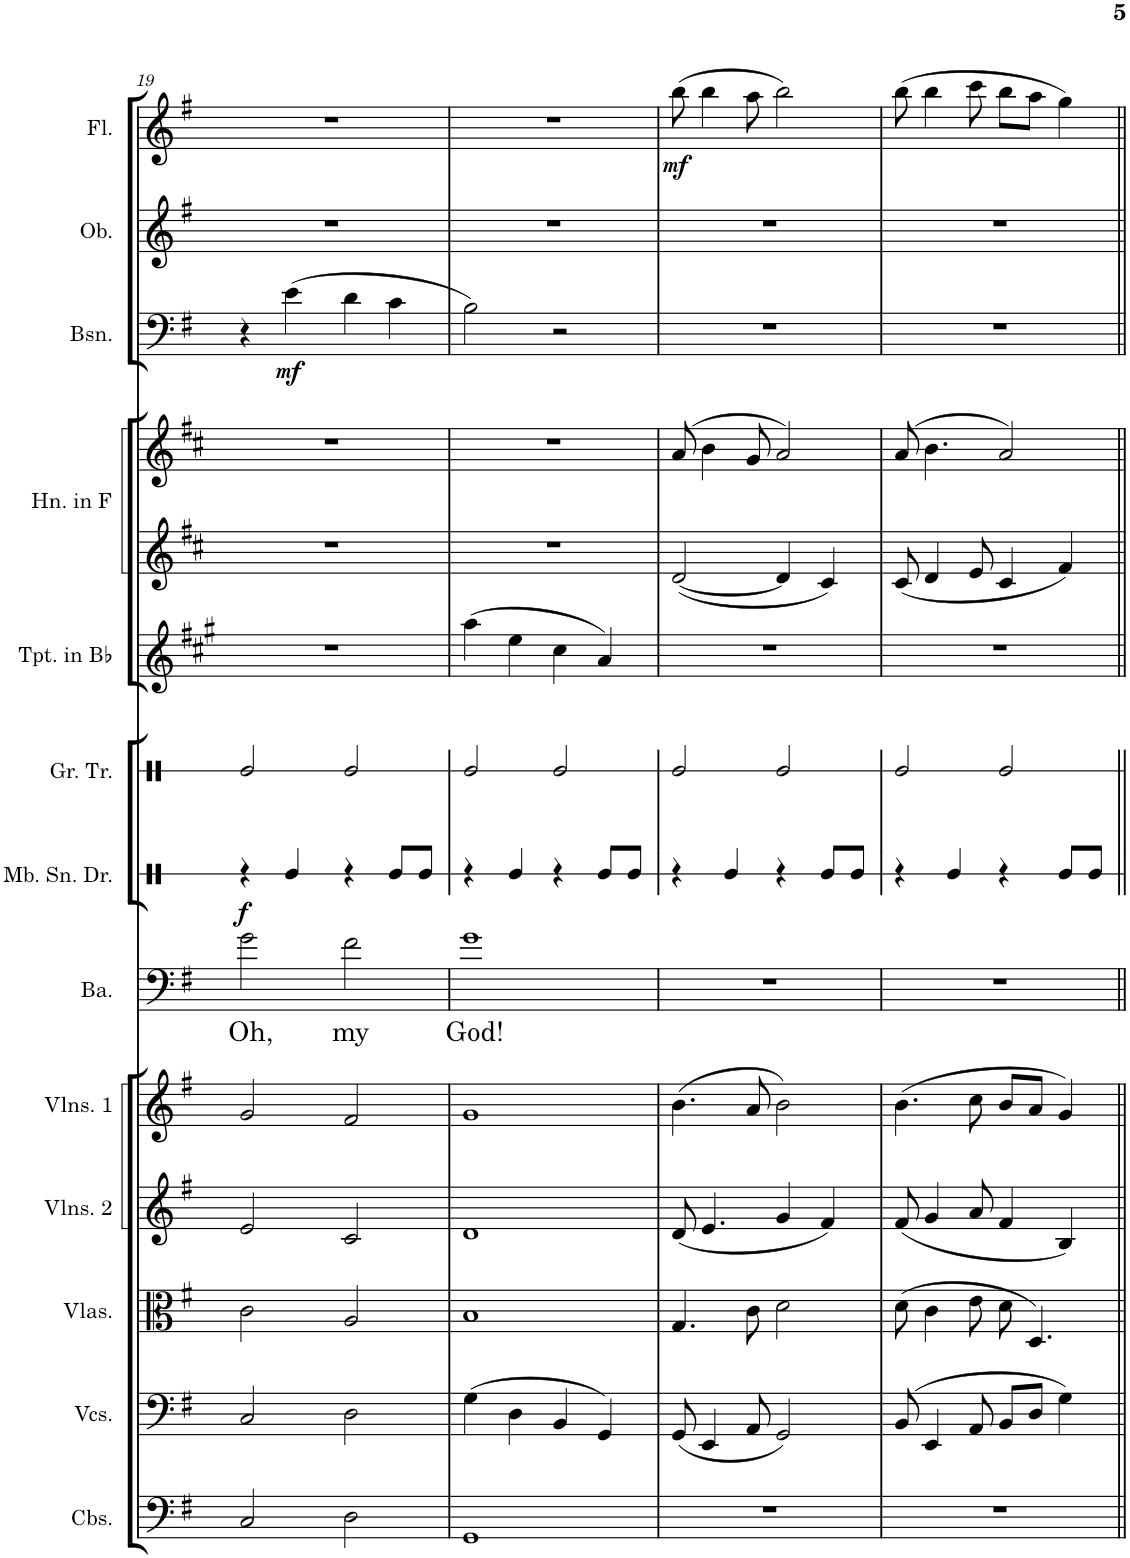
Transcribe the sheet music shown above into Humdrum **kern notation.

**kern	**kern	**kern	**kern	**kern	**kern	**text	**dynam	**kern	**kern	**kern	**kern	**kern	**kern	**dynam	**kern	**kern	**dynam
*part13	*part12	*part11	*part10	*part9	*part8	*part8	*part8	*part7	*part6	*part5	*part4	*part4	*part3	*part3	*part2	*part1	*part1
*staff14	*staff13	*staff12	*staff11	*staff10	*staff9	*staff9	*staff9	*staff8	*staff7	*staff6	*staff5	*staff4	*staff3	*staff3	*staff2	*staff1	*staff1
*I"Contrabasses	*I"Violoncellos	*I"Violas	*I"Violins 2	*I"Violins 1	*I"Bariton	*	*	*I"Snare drum	*I"Grote trom	*I"Trumpets in Bb	*I"Horns in F	*	*I"Bassoons	*	*I"Oboes	*I"Flutes	*
*I'Cbs.	*I'Vcs.	*I'Vlas.	*I'Vlns. 2	*I'Vlns. 1	*I'Ba.	*	*	*	*I'Gr. Tr.	*I'Tpt. in Bb	*I'Hn. in F	*	*I'Bsn.	*	*I'Ob.	*I'Fl.	*
!!LO:PB:g=z
*clefF4	*clefF4	*clefC3	*clefG2	*clefG2	*clefF4	*	*	*clefX	*clefX	*clefG2	*clefG2	*clefG2	*clefF4	*	*clefG2	*clefG2	*
*Trd7c12	*	*	*	*	*	*	*	*	*	*Trd1c2	*Trd4c7	*Trd4c7	*	*	*	*	*
*k[f#]	*k[f#]	*k[f#]	*k[f#]	*k[f#]	*k[f#]	*	*	*k[]	*k[]	*k[f#c#g#]	*k[f#c#]	*k[f#c#]	*k[f#]	*	*k[f#]	*k[f#]	*
*M4/4	*M4/4	*M4/4	*M4/4	*M4/4	*M4/4	*	*	*M4/4	*M4/4	*M4/4	*M4/4	*M4/4	*M4/4	*	*M4/4	*M4/4	*
=19	=19	=19	=19	=19	=19	=19	=19	=19	=19	=19	=19	=19	=19	=19	=19	=19	=19
!	!	!	!	!	!	!LO:LY:b	!LO:DY:a	!	!	!	!	!	!	!	!	!	!
2C/	2C/	2c\	2e/	2g/	2g\	Oh,	f	4r	2Re/	1r	1r	1r	4r	.	1r	1r	.
!	!	!	!	!	!	!	!	!	!	!	!	!	!	!LO:DY:b	!	!	!
.	.	.	.	.	.	.	.	4Re/	.	.	.	.	(4e\	mf	.	.	.
!	!	!	!	!	!	!LO:LY:b	!	!	!	!	!	!	!	!	!	!	!
2D\	2D\	2A/	2c/	2f#/	2f#\	my	.	4r	2Re/	.	.	.	4d\	.	.	.	.
.	.	.	.	.	.	.	.	8Re/L	.	.	.	.	4c\	.	.	.	.
.	.	.	.	.	.	.	.	8Re/J	.	.	.	.	.	.	.	.	.
=20	=20	=20	=20	=20	=20	=20	=20	=20	=20	=20	=20	=20	=20	=20	=20	=20	=20
!	!	!	!	!	!	!LO:LY:b	!	!	!	!	!	!	!	!	!	!	!
1GG	(4G\	1B	1d	1g	1g	God!	.	4r	2Re/	(4aa\	1r	1r	2B\)	.	1r	1r	.
.	4D\	.	.	.	.	.	.	4Re/	.	4ee\	.	.	.	.	.	.	.
.	4BB/	.	.	.	.	.	.	4r	2Re/	4cc#\	.	.	2r	.	.	.	.
.	4GG/)	.	.	.	.	.	.	8Re/L	.	4a/)	.	.	.	.	.	.	.
.	.	.	.	.	.	.	.	8Re/J	.	.	.	.	.	.	.	.	.
=21	=21	=21	=21	=21	=21	=21	=21	=21	=21	=21	=21	=21	=21	=21	=21	=21	=21
!	!	!	!	!	!	!	!	!	!	!	!	!	!	!	!	!	!LO:DY:b
1r	(8GG/	4.G/	(8d/	(4.b\	1r	.	.	4r	2Re/	1r	[2d/	(8a/	1r	.	1r	(8bb\	mf
.	4EE/	.	4.e/	.	.	.	.	.	.	.	.	4b\	.	.	.	4bb\	.
.	.	.	.	.	.	.	.	4Re/	.	.	.	.	.	.	.	.	.
.	8AA/	8c\	.	8a/	.	.	.	.	.	.	.	8g/	.	.	.	8aa\	.
.	2GG/)	2d\	4g/	2b\)	.	.	.	4r	2Re/	.	4d/]	2a/)	.	.	.	2bb\)	.
.	.	.	4f#/)	.	.	.	.	8Re/L	.	.	4c#/	.	.	.	.	.	.
.	.	.	.	.	.	.	.	8Re/J	.	.	.	.	.	.	.	.	.
=22	=22	=22	=22	=22	=22	=22	=22	=22	=22	=22	=22	=22	=22	=22	=22	=22	=22
1r	(8BB/	(8d\	(8f#/	(4.b\	1r	.	.	4r	2Re/	1r	8c#/	(8a/	1r	.	1r	(8bb\	.
.	4EE/	4c\	4g/	.	.	.	.	.	.	.	4d/	4.b\	.	.	.	4bb\	.
.	.	.	.	.	.	.	.	4Re/	.	.	.	.	.	.	.	.	.
.	8AA/	8e\	8a/	8cc\	.	.	.	.	.	.	8e/	.	.	.	.	8ccc\	.
.	8BB/L	8d\	4f#/	8b/L	.	.	.	4r	2Re/	.	4c#/	2a/)	.	.	.	8bb\L	.
.	8D/J	4.D/)	.	8a/J	.	.	.	.	.	.	.	.	.	.	.	8aa\J	.
.	4G\)	.	4B/)	4g/)	.	.	.	8Re/L	.	.	4f#/	.	.	.	.	4gg\)	.
.	.	.	.	.	.	.	.	8Re/J	.	.	.	.	.	.	.	.	.
=||	=||	=||	=||	=||	=||	=||	=||	=||	=||	=||	=||	=||	=||	=||	=||	=||	=||
*-	*-	*-	*-	*-	*-	*-	*-	*-	*-	*-	*-	*-	*-	*-	*-	*-	*-
